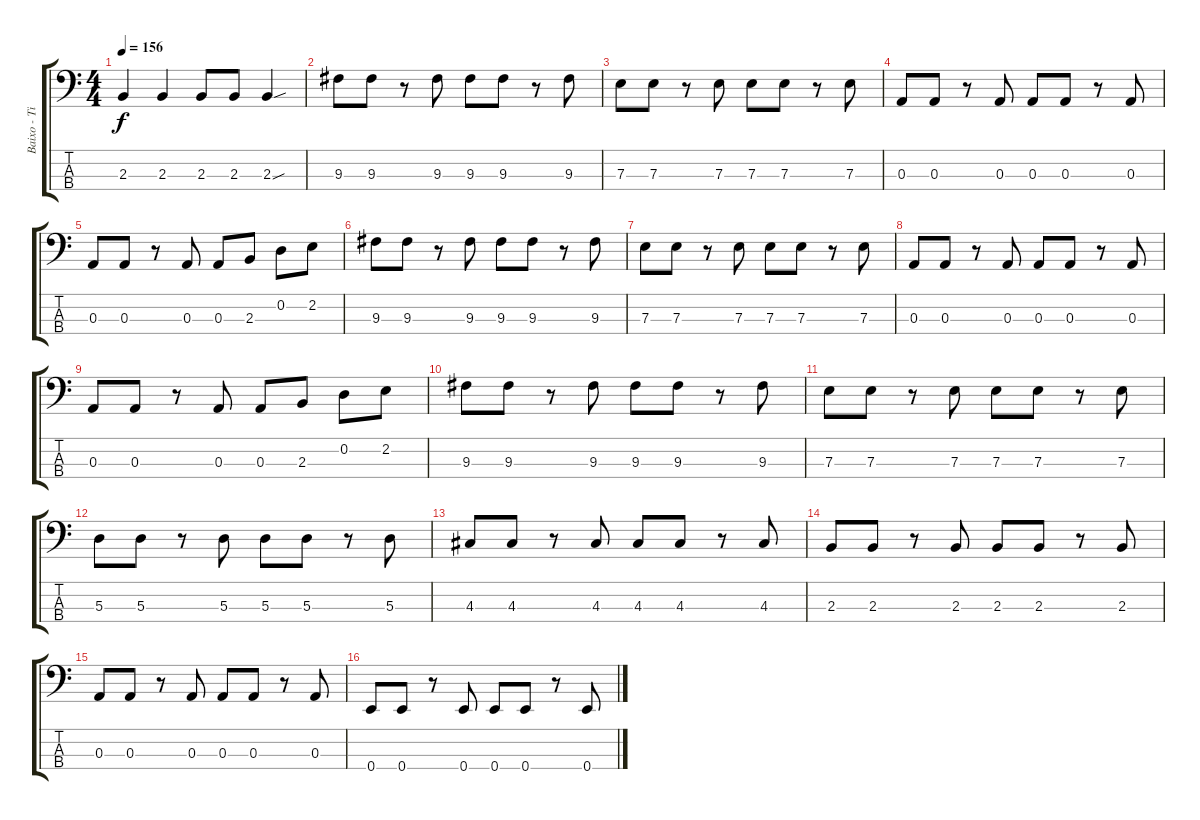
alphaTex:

\track ("Baixo - Tim" "Baixo - Ti") {instrument electricbassfinger}
\staff {score tabs}
\tuning (G2 D2 A1 E1) {hide}
\ts (4 4)
\tempo 156
\clef f4
\ks c
2.3.4{dy f} 2.3.4 2.3.8 2.3.8 2.3{sou}.4 |
9.3.8 9.3.8 r.8 9.3.8 9.3.8 9.3.8 r.8 9.3.8 |
7.3.8 7.3.8 r.8 7.3.8 7.3.8 7.3.8 r.8 7.3.8 |
0.3.8 0.3.8 r.8 0.3.8 0.3.8 0.3.8 r.8 0.3.8 |
0.3.8 0.3.8 r.8 0.3.8 0.3.8 2.3.8 0.2.8 2.2.8 |
9.3.8 9.3.8 r.8 9.3.8 9.3.8 9.3.8 r.8 9.3.8 |
7.3.8 7.3.8 r.8 7.3.8 7.3.8 7.3.8 r.8 7.3.8 |
0.3.8 0.3.8 r.8 0.3.8 0.3.8 0.3.8 r.8 0.3.8 |
0.3.8 0.3.8 r.8 0.3.8 0.3.8 2.3.8 0.2.8 2.2.8 |
9.3.8 9.3.8 r.8 9.3.8 9.3.8 9.3.8 r.8 9.3.8 |
7.3.8 7.3.8 r.8 7.3.8 7.3.8 7.3.8 r.8 7.3.8 |
5.3.8 5.3.8 r.8 5.3.8 5.3.8 5.3.8 r.8 5.3.8 |
4.3.8 4.3.8 r.8 4.3.8 4.3.8 4.3.8 r.8 4.3.8 |
2.3.8 2.3.8 r.8 2.3.8 2.3.8 2.3.8 r.8 2.3.8 |
0.3.8 0.3.8 r.8 0.3.8 0.3.8 0.3.8 r.8 0.3.8 |
0.4.8 0.4.8 r.8 0.4.8 0.4.8 0.4.8 r.8 0.4.8
